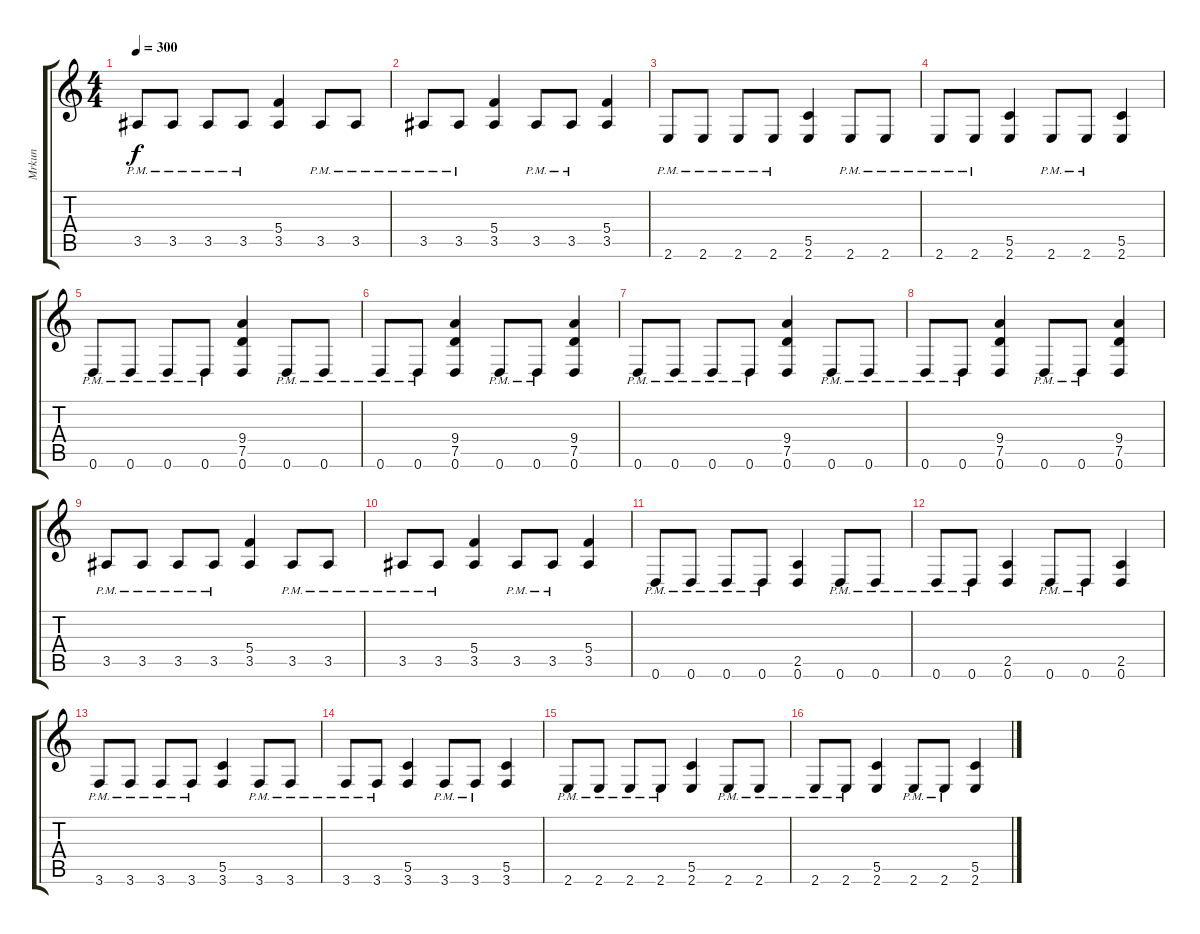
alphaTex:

\track ("Mrkun" "Mrkun") {instrument distortionguitar}
\staff {score tabs}
\tuning (D4 A3 F3 C3 G2 D2) {hide}
\ts (4 4)
\tempo 300
\clef g2
\ks c
3.5{pm}.8{dy f} 3.5{pm}.8 3.5{pm}.8 3.5{pm}.8 (5.4 3.5).4 3.5{pm}.8 3.5{pm}.8 |
3.5{pm}.8 3.5{pm}.8 (5.4 3.5).4 3.5{pm}.8 3.5{pm}.8 (5.4 3.5).4 |
2.6{pm}.8 2.6{pm}.8 2.6{pm}.8 2.6{pm}.8 (5.5 2.6).4 2.6{pm}.8 2.6{pm}.8 |
2.6{pm}.8 2.6{pm}.8 (5.5 2.6).4 2.6{pm}.8 2.6{pm}.8 (5.5 2.6).4 |
0.6{pm}.8 0.6{pm}.8 0.6{pm}.8 0.6{pm}.8 (9.4 7.5 0.6).4 0.6{pm}.8 0.6{pm}.8 |
0.6{pm}.8 0.6{pm}.8 (9.4 7.5 0.6).4 0.6{pm}.8 0.6{pm}.8 (9.4 7.5 0.6).4 |
0.6{pm}.8 0.6{pm}.8 0.6{pm}.8 0.6{pm}.8 (9.4 7.5 0.6).4 0.6{pm}.8 0.6{pm}.8 |
0.6{pm}.8 0.6{pm}.8 (9.4 7.5 0.6).4 0.6{pm}.8 0.6{pm}.8 (9.4 7.5 0.6).4 |
3.5{pm}.8 3.5{pm}.8 3.5{pm}.8 3.5{pm}.8 (5.4 3.5).4 3.5{pm}.8 3.5{pm}.8 |
3.5{pm}.8 3.5{pm}.8 (5.4 3.5).4 3.5{pm}.8 3.5{pm}.8 (5.4 3.5).4 |
0.6{pm}.8 0.6{pm}.8 0.6{pm}.8 0.6{pm}.8 (2.5 0.6).4 0.6{pm}.8 0.6{pm}.8 |
0.6{pm}.8 0.6{pm}.8 (2.5 0.6).4 0.6{pm}.8 0.6{pm}.8 (2.5 0.6).4 |
3.6{pm}.8 3.6{pm}.8 3.6{pm}.8 3.6{pm}.8 (5.5 3.6).4 3.6{pm}.8 3.6{pm}.8 |
3.6{pm}.8 3.6{pm}.8 (5.5 3.6).4 3.6{pm}.8 3.6{pm}.8 (5.5 3.6).4 |
2.6{pm}.8 2.6{pm}.8 2.6{pm}.8 2.6{pm}.8 (5.5 2.6).4 2.6{pm}.8 2.6{pm}.8 |
2.6{pm}.8 2.6{pm}.8 (5.5 2.6).4 2.6{pm}.8 2.6{pm}.8 (5.5 2.6).4
